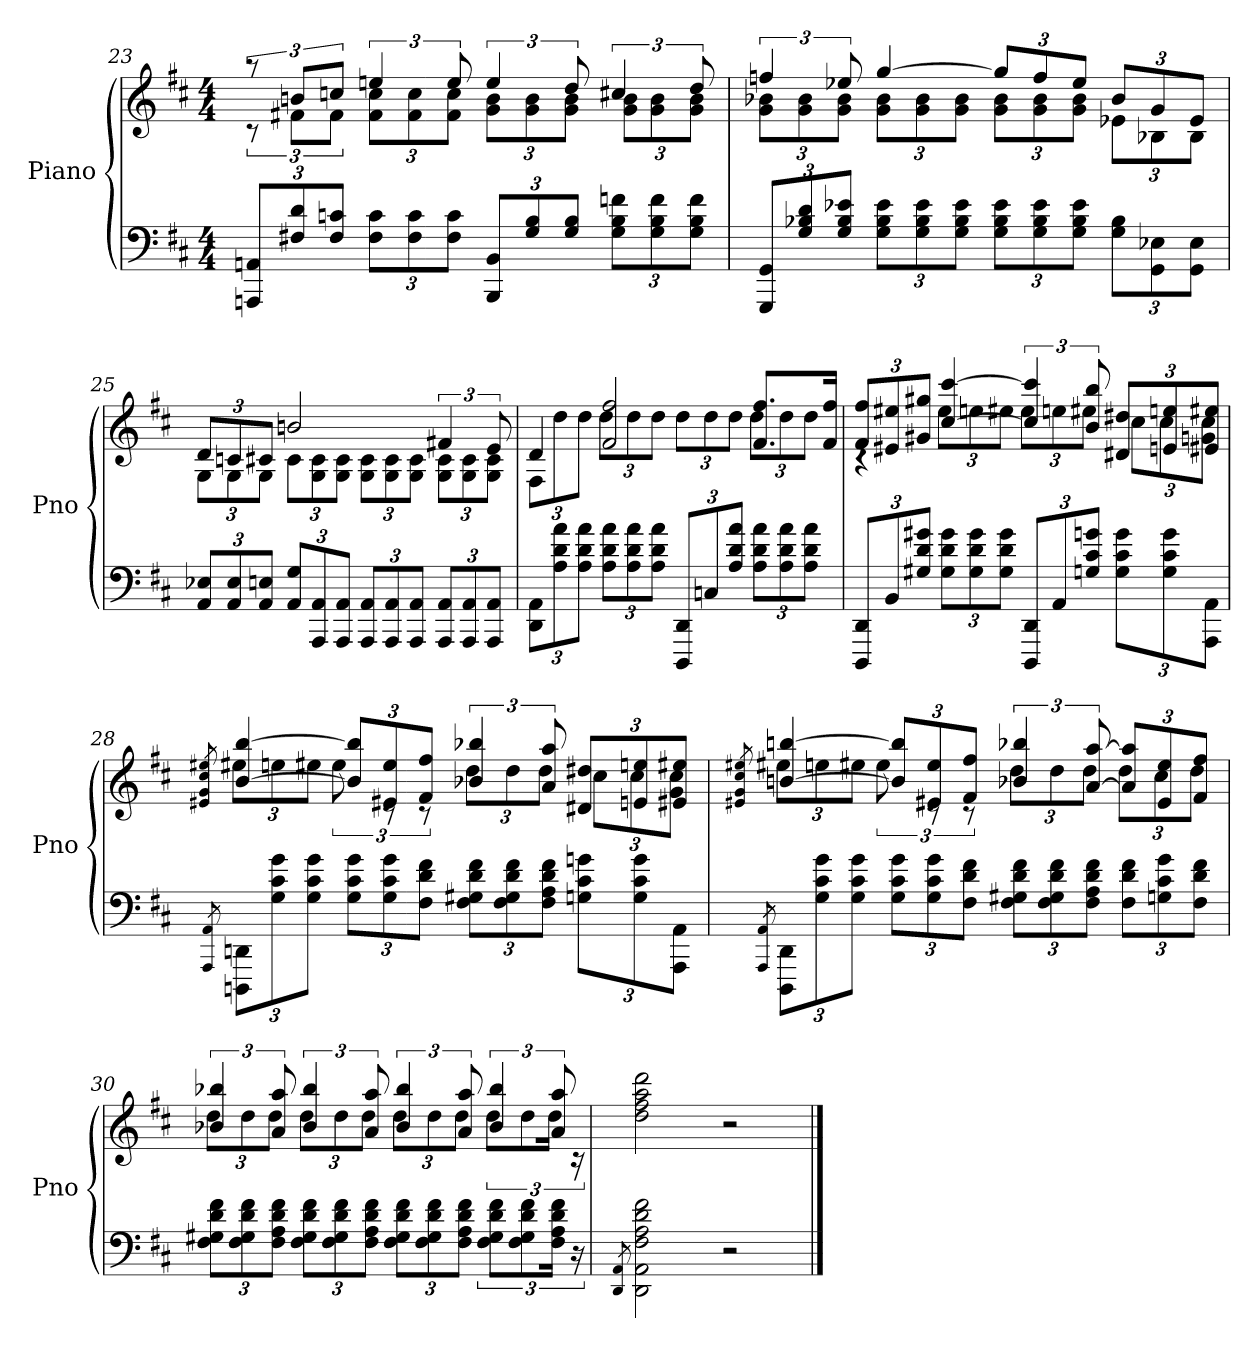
**kern	**kern
*part1	*part1
*staff2	*staff1
*I"Piano	*
*I'Pno	*
*clefF4	*clefG2
*k[f#c#]	*k[f#c#]
*D:	*D:
*M4/4	*M4/4
=23	=23
*	*^
12AAAn 12AAnL	12raa	12rc
12F#X 12d	12bnL	12f#XL
12F# 12cnJ	12ccnJ	12f#J
12F# 12cL	6een	12f# 12ccL
12F# 12c	.	12f# 12cc
12F# 12cJ	12ee	12f# 12ccJ
12BBB 12BBL	6ee	12g 12bL
12G 12B	.	12g 12b
12G 12BJ	12dd	12g 12bJ
12G 12B 12fnL	6cc#X	12g 12bL
12G 12B 12f	.	12g 12b
12G 12B 12fJ	12dd	12g 12bJ
=24	=24	=24
12GGG 12GGL	6ffn	12g 12b-XL
12G 12B-X 12d	.	12g 12b-
12G 12B- 12e-XJ	12ee-X	12g 12b-J
12G 12B- 12e-L	[4gg	12g 12b-L
12G 12B- 12e-	.	12g 12b-
12G 12B- 12e-J	.	12g 12b-J
12G 12B- 12e-L	12ggL]	12g 12b-L
12G 12B- 12e-	12ff	12g 12b-
12G 12B- 12e-J	12ee-J	12g 12b-J
12G 12B-L	12b-L	12e-XL
12GG 12E-X	12g	12B-X
12GG 12E-J	12e-J	12B-J
=25	=25	=25
12AA 12E-XL	12dL	12GL
12AA 12E-	12cn	12G
12AA 12EnJ	12c#XJ	12GJ
12AA 12GL	2bn	12c#L
12AAA 12AA	.	12G 12c#
12AAA 12AAJ	.	12G 12c#J
12AAA 12AAL	.	12G 12c#L
12AAA 12AA	.	12G 12c#
12AAA 12AAJ	.	12G 12c#J
12AAA 12AAL	6f#X	12G 12c#L
12AAA 12AA	.	12G 12c#
12AAA 12AAJ	12e	12G 12c#J
=26	=26	=26
12DD 12AAL	4d	12F#L
12A 12d 12a	.	12dd
12A 12d 12aJ	.	12ddJ
12A 12d 12aL	2f# 2ff#	12ddL
12A 12d 12a	.	12dd
12A 12d 12aJ	.	12ddJ
12DDD 12DDL	.	12ddL
12Cn	.	12dd
12A 12d 12aJ	.	12ddJ
12A 12d 12aL	8.f# 8.ff#L	12ddL
12A 12d 12a	.	12dd
12A 12d 12aJ	.	12ddJ
.	16f# 16ff#Jk	.
=27	=27	=27
12DDD 12DDL	12f# 12ff#L	4rc
12BB	12e#X 12ee#X	.
12G#X 12d 12g#XJ	12g#X 12gg#XJ	.
12G# 12d 12g#L	[4cc# [4ccc#	12ee#L
12G# 12d 12g#	.	12een
12G# 12d 12g#J	.	12ee#XJ
12DDD 12DDL	6cc#] 6ccc#]	12ee#L
12AA	.	12een
12Gn 12c# 12gnJ	12b 12bb	12ee#XJ
12G 12c# 12gL	12d#X 12dd#XL	12cc#L
12G 12c# 12g	12en 12een	12cc#
12AAA 12AAJ	12e#X 12ee#XJ	12gn 12cc#J
=28	=28	=28
8qAAA/ 8qAA/	8qe#X/ 8qg/ 8qcc#/ 8qee#X/	.
12DDDn 12DDnL	[4b [4bb	12ee#XL
12G 12c# 12g	.	12een
12G 12c# 12gJ	.	12ee#XJ
12G 12c# 12gL	12b] 12bb]L	12ee#
12G 12c# 12g	12e#X 12ee#	12rc
12F# 12d 12f#J	12f# 12ff#J	12rc
12F# 12G#X 12d 12f#L	6b-X 6bb-X	12ddL
12F# 12G# 12d 12f#	.	12dd
12F# 12A 12d 12f#J	12a 12aa	12ddJ
12Gn 12c# 12gnL	12d#X 12dd#XL	12cc#L
12G 12c# 12g	12en 12een	12cc#
12AAA 12AAJ	12e#X 12ee#XJ	12g 12cc#J
=29	=29	=29
8qAAA/ 8qAA/	8qe#X/ 8qg/ 8qcc#/ 8qee#X/	.
12DDD 12DDL	[4bn [4bbn	12ee#XL
12G 12c# 12g	.	12een
12G 12c# 12gJ	.	12ee#XJ
12G 12c# 12gL	12b] 12bb]L	12ee#
12G 12c# 12g	12e#X 12ee#	12rc
12F# 12d 12f#J	12f# 12ff#J	12rc
12F# 12G#X 12d 12f#L	6b-X 6bb-X	12ddL
12F# 12G# 12d 12f#	.	12dd
12F# 12A 12d 12f#J	[12a [12aa	12ddJ
12F# 12d 12f#L	12a] 12aa]L	12ddL
12Gn 12c# 12g	12e# 12ee#	12cc#
12F# 12d 12f#J	12f# 12ff#J	12ddJ
=30	=30	=30
12F# 12G#X 12d 12f#L	6b-X 6bb-X	12ddL
12F# 12G# 12d 12f#	.	12dd
12F# 12A 12d 12f#J	12a 12aa	12ddJ
12F# 12G# 12d 12f#L	6b- 6bb-	12ddL
12F# 12G# 12d 12f#	.	12dd
12F# 12A 12d 12f#J	12a 12aa	12ddJ
12F# 12G# 12d 12f#L	6b- 6bb-	12ddL
12F# 12G# 12d 12f#	.	12dd
12F# 12A 12d 12f#J	12a 12aa	12ddJ
12F# 12G# 12d 12f#L	6b- 6bb-	12ddL
12F# 12G# 12d 12f#	.	12dd
24F# 24A 24d 24f#Jk	12a 12aa	24ddJk
24r	.	24rc
*	*v	*v
=31	=31
8qDD/ 8qAA/	.
2DD] 2AA] 2F# 2A 2d 2f#	2dd 2ff# 2aa 2ddd
2r	2r
==	==
*-	*-
